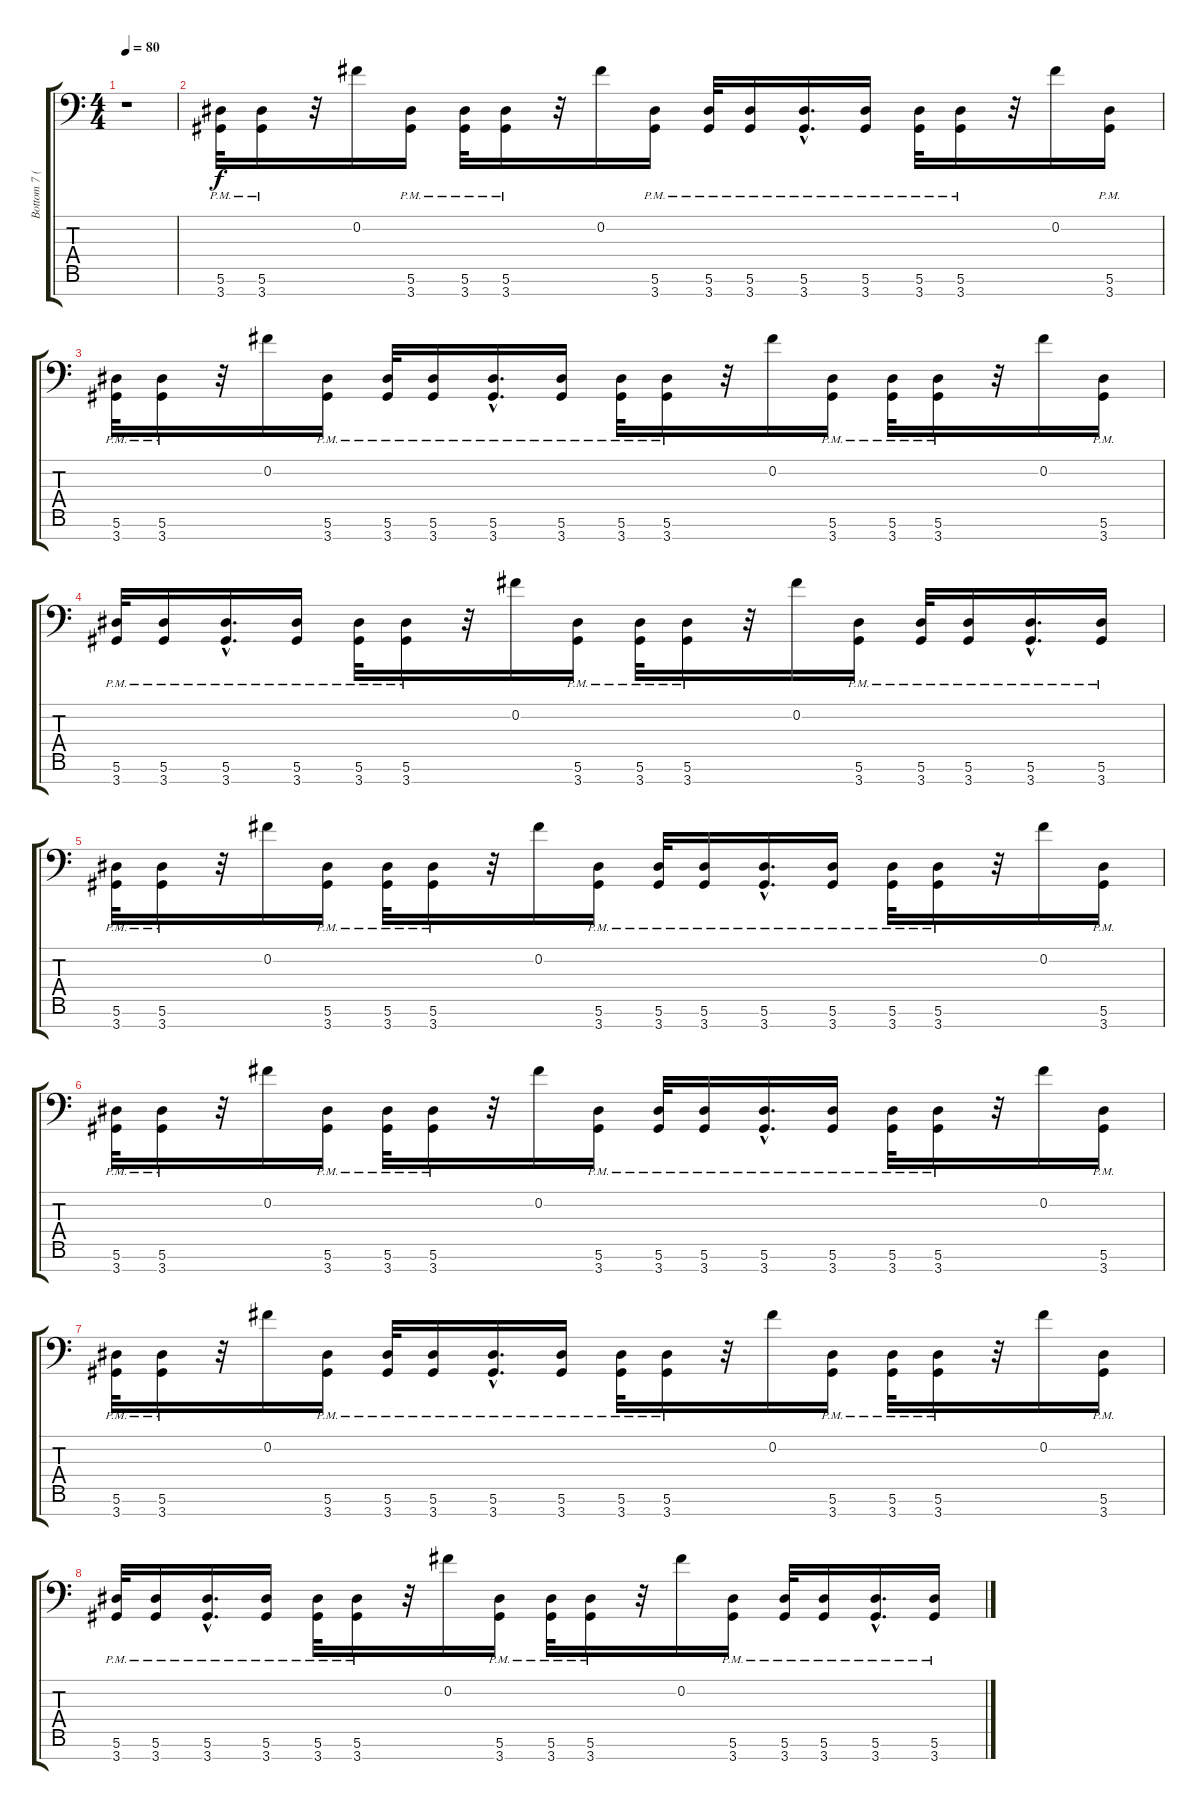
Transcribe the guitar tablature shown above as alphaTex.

\track ("Bottom 7 (Left Channel)" "Bottom 7 (") {instrument distortionguitar}
\staff {score tabs}
\tuning (Bb3 Gb3 Db3 Ab2 Eb2 Bb1 F1) {hide}
\ts (4 4)
\tempo 80
\clef f4
\ks c
r.1{dy f} |
(5.6{pm} 3.7{pm}).32 (5.6{pm} 3.7{pm}).16 r.32 0.2.16 (5.6{pm} 3.7{pm}).16 (5.6{pm} 3.7{pm}).32 (5.6{pm} 3.7{pm}).16 r.32 0.2.16 (5.6{pm} 3.7{pm}).16 (5.6{pm} 3.7{pm}).32 (5.6{pm} 3.7{pm}).16 (5.6{hac pm} 3.7{hac pm}).16{d} (5.6{pm} 3.7{pm}).16 (5.6{pm} 3.7{pm}).32 (5.6{pm} 3.7{pm}).16 r.32 0.2.16 (5.6{pm} 3.7{pm}).16 |
(5.6{pm} 3.7{pm}).32 (5.6{pm} 3.7{pm}).16 r.32 0.2.16 (5.6{pm} 3.7{pm}).16 (5.6{pm} 3.7{pm}).32 (5.6{pm} 3.7{pm}).16 (5.6{hac pm} 3.7{hac pm}).16{d} (5.6{pm} 3.7{pm}).16 (5.6{pm} 3.7{pm}).32 (5.6{pm} 3.7{pm}).16 r.32 0.2.16 (5.6{pm} 3.7{pm}).16 (5.6{pm} 3.7{pm}).32 (5.6{pm} 3.7{pm}).16 r.32 0.2.16 (5.6{pm} 3.7{pm}).16 |
(5.6{pm} 3.7{pm}).32 (5.6{pm} 3.7{pm}).16 (5.6{hac pm} 3.7{hac pm}).16{d} (5.6{pm} 3.7{pm}).16 (5.6{pm} 3.7{pm}).32 (5.6{pm} 3.7{pm}).16 r.32 0.2.16 (5.6{pm} 3.7{pm}).16 (5.6{pm} 3.7{pm}).32 (5.6{pm} 3.7{pm}).16 r.32 0.2.16 (5.6{pm} 3.7{pm}).16 (5.6{pm} 3.7{pm}).32 (5.6{pm} 3.7{pm}).16 (5.6{hac pm} 3.7{hac pm}).16{d} (5.6{pm} 3.7{pm}).16 |
(5.6{pm} 3.7{pm}).32 (5.6{pm} 3.7{pm}).16 r.32 0.2.16 (5.6{pm} 3.7{pm}).16 (5.6{pm} 3.7{pm}).32 (5.6{pm} 3.7{pm}).16 r.32 0.2.16 (5.6{pm} 3.7{pm}).16 (5.6{pm} 3.7{pm}).32 (5.6{pm} 3.7{pm}).16 (5.6{hac pm} 3.7{hac pm}).16{d} (5.6{pm} 3.7{pm}).16 (5.6{pm} 3.7{pm}).32 (5.6{pm} 3.7{pm}).16 r.32 0.2.16 (5.6{pm} 3.7{pm}).16 |
(5.6{pm} 3.7{pm}).32 (5.6{pm} 3.7{pm}).16 r.32 0.2.16 (5.6{pm} 3.7{pm}).16 (5.6{pm} 3.7{pm}).32 (5.6{pm} 3.7{pm}).16 r.32 0.2.16 (5.6{pm} 3.7{pm}).16 (5.6{pm} 3.7{pm}).32 (5.6{pm} 3.7{pm}).16 (5.6{hac pm} 3.7{hac pm}).16{d} (5.6{pm} 3.7{pm}).16 (5.6{pm} 3.7{pm}).32 (5.6{pm} 3.7{pm}).16 r.32 0.2.16 (5.6{pm} 3.7{pm}).16 |
(5.6{pm} 3.7{pm}).32 (5.6{pm} 3.7{pm}).16 r.32 0.2.16 (5.6{pm} 3.7{pm}).16 (5.6{pm} 3.7{pm}).32 (5.6{pm} 3.7{pm}).16 (5.6{hac pm} 3.7{hac pm}).16{d} (5.6{pm} 3.7{pm}).16 (5.6{pm} 3.7{pm}).32 (5.6{pm} 3.7{pm}).16 r.32 0.2.16 (5.6{pm} 3.7{pm}).16 (5.6{pm} 3.7{pm}).32 (5.6{pm} 3.7{pm}).16 r.32 0.2.16 (5.6{pm} 3.7{pm}).16 |
(5.6{pm} 3.7{pm}).32 (5.6{pm} 3.7{pm}).16 (5.6{hac pm} 3.7{hac pm}).16{d} (5.6{pm} 3.7{pm}).16 (5.6{pm} 3.7{pm}).32 (5.6{pm} 3.7{pm}).16 r.32 0.2.16 (5.6{pm} 3.7{pm}).16 (5.6{pm} 3.7{pm}).32 (5.6{pm} 3.7{pm}).16 r.32 0.2.16 (5.6{pm} 3.7{pm}).16 (5.6{pm} 3.7{pm}).32 (5.6{pm} 3.7{pm}).16 (5.6{hac pm} 3.7{hac pm}).16{d} (5.6{pm} 3.7{pm}).16
